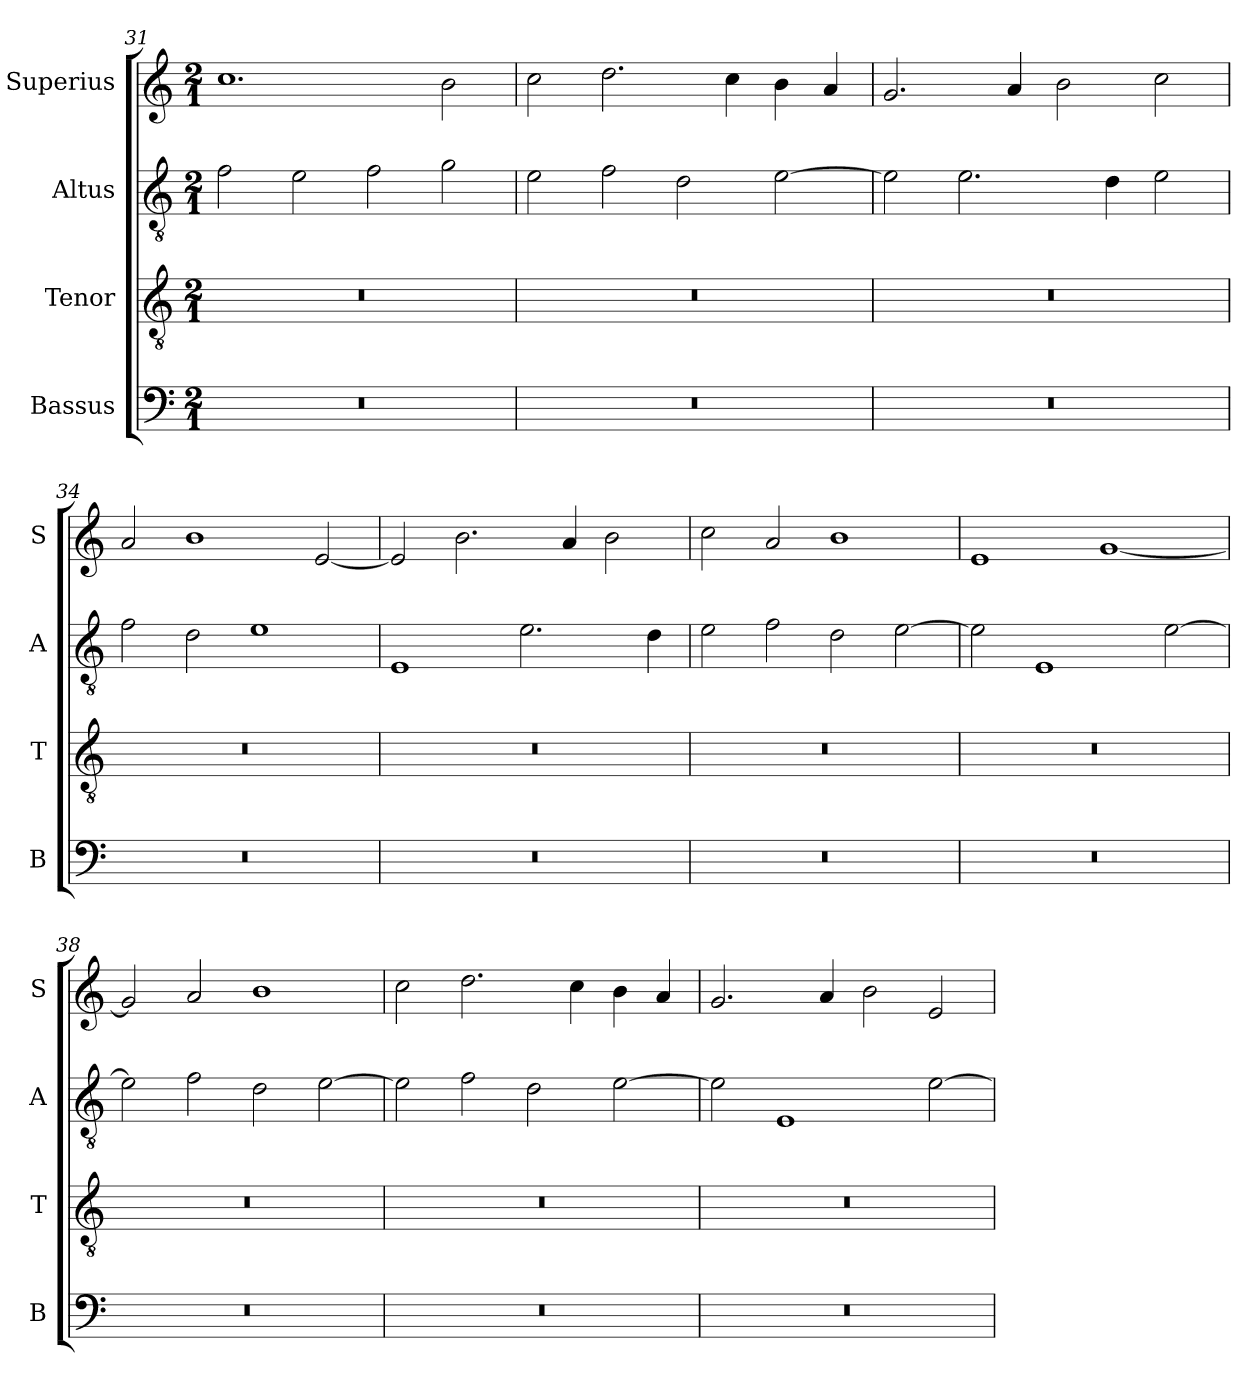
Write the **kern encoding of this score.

**kern	**kern	**kern	**kern
*part4	*part3	*part2	*part1
*staff4	*staff3	*staff2	*staff1
*I"Bassus	*I"Tenor	*I"Altus	*I"Superius
*I'B	*I'T	*I'A	*I'S
*clefF4	*clefGv2	*clefGv2	*clefG2
*k[]	*k[]	*k[]	*k[]
*M2/1	*M2/1	*M2/1	*M2/1
=31	=31	=31	=31
0r	0r	2f\	1.cc
.	.	2e\	.
.	.	2f\	.
.	.	2g\	2b\
=32	=32	=32	=32
0r	0r	2e\	2cc\
.	.	2f\	2.dd\
.	.	2d\	.
.	.	.	4cc\
.	.	[2e\	4b\
.	.	.	4a/
=33	=33	=33	=33
0r	0r	2e\]	2.g/
.	.	2.e\	.
.	.	.	4a/
.	.	.	2b\
.	.	4d\	.
.	.	2e\	2cc\
=34	=34	=34	=34
0r	0r	2f\	2a/
.	.	2d\	1b
.	.	1e	.
.	.	.	[2e/
=35	=35	=35	=35
0r	0r	1E	2e/]
.	.	.	2.b\
.	.	2.e\	.
.	.	.	4a/
.	.	.	2b\
.	.	4d\	.
=36	=36	=36	=36
0r	0r	2e\	2cc\
.	.	2f\	2a/
.	.	2d\	1b
.	.	[2e\	.
=37	=37	=37	=37
0r	0r	2e\]	1e
.	.	1E	.
.	.	.	[1g
.	.	[2e\	.
=38	=38	=38	=38
0r	0r	2e\]	2g/]
.	.	2f\	2a/
.	.	2d\	1b
.	.	[2e\	.
=39	=39	=39	=39
0r	0r	2e\]	2cc\
.	.	2f\	2.dd\
.	.	2d\	.
.	.	.	4cc\
.	.	[2e\	4b\
.	.	.	4a/
=40	=40	=40	=40
0r	0r	2e\]	2.g/
.	.	1E	.
.	.	.	4a/
.	.	.	2b\
.	.	[2e\	2e/
=	=	=	=
*-	*-	*-	*-
